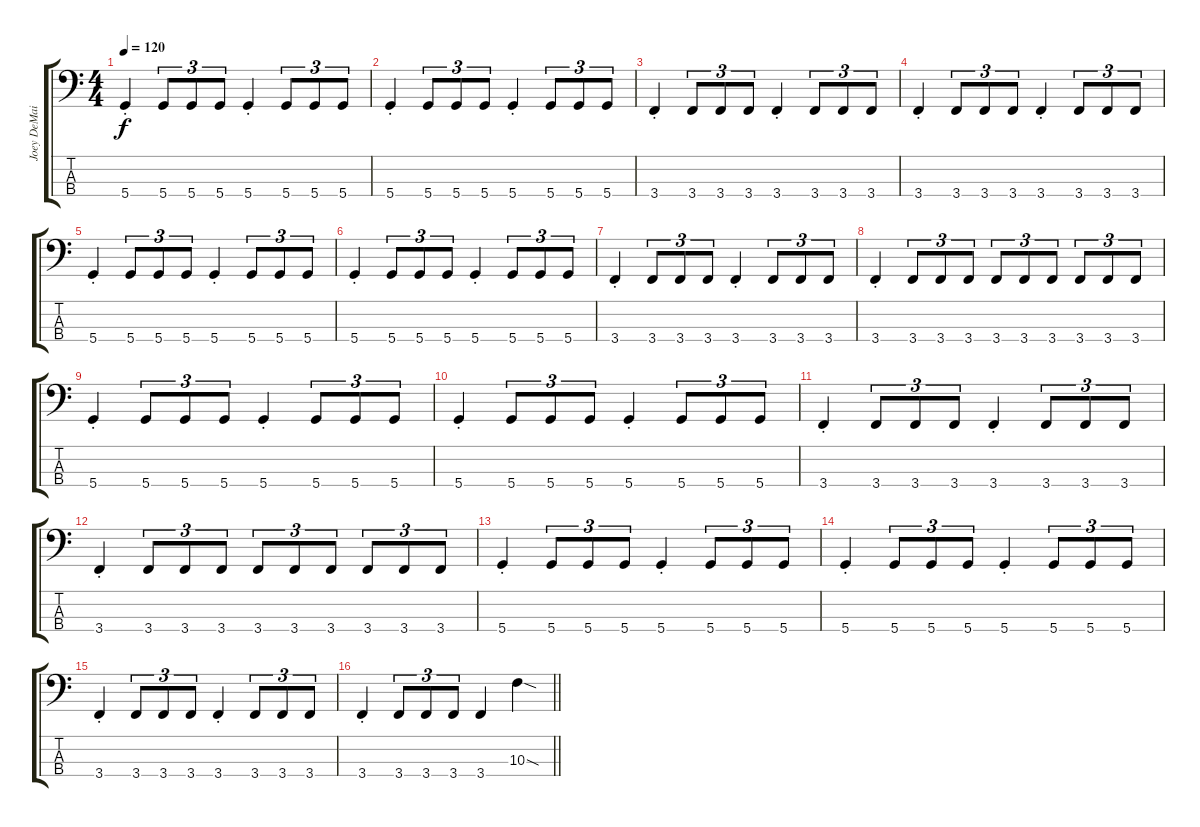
\track ("Joey DeMaio" "Joey DeMai") {instrument electricbasspick}
\staff {score tabs}
\tuning (F2 C2 G1 D1) {hide}
\ts (4 4)
\tempo 120
\clef f4
\ks c
5.4{st}.4{dy f} 5.4.8{tu (3 2)} 5.4.8{tu (3 2)} 5.4.8{tu (3 2)} 5.4{st}.4 5.4.8{tu (3 2)} 5.4.8{tu (3 2)} 5.4.8{tu (3 2)} |
5.4{st}.4 5.4.8{tu (3 2)} 5.4.8{tu (3 2)} 5.4.8{tu (3 2)} 5.4{st}.4 5.4.8{tu (3 2)} 5.4.8{tu (3 2)} 5.4.8{tu (3 2)} |
3.4{st}.4 3.4.8{tu (3 2)} 3.4.8{tu (3 2)} 3.4.8{tu (3 2)} 3.4{st}.4 3.4.8{tu (3 2)} 3.4.8{tu (3 2)} 3.4.8{tu (3 2)} |
3.4{st}.4 3.4.8{tu (3 2)} 3.4.8{tu (3 2)} 3.4.8{tu (3 2)} 3.4{st}.4 3.4.8{tu (3 2)} 3.4.8{tu (3 2)} 3.4.8{tu (3 2)} |
5.4{st}.4 5.4.8{tu (3 2)} 5.4.8{tu (3 2)} 5.4.8{tu (3 2)} 5.4{st}.4 5.4.8{tu (3 2)} 5.4.8{tu (3 2)} 5.4.8{tu (3 2)} |
5.4{st}.4 5.4.8{tu (3 2)} 5.4.8{tu (3 2)} 5.4.8{tu (3 2)} 5.4{st}.4 5.4.8{tu (3 2)} 5.4.8{tu (3 2)} 5.4.8{tu (3 2)} |
3.4{st}.4 3.4.8{tu (3 2)} 3.4.8{tu (3 2)} 3.4.8{tu (3 2)} 3.4{st}.4 3.4.8{tu (3 2)} 3.4.8{tu (3 2)} 3.4.8{tu (3 2)} |
3.4{st}.4 3.4.8{tu (3 2)} 3.4.8{tu (3 2)} 3.4.8{tu (3 2)} 3.4.8{tu (3 2)} 3.4.8{tu (3 2)} 3.4.8{tu (3 2)} 3.4.8{tu (3 2)} 3.4.8{tu (3 2)} 3.4.8{tu (3 2)} |
5.4{st}.4 5.4.8{tu (3 2)} 5.4.8{tu (3 2)} 5.4.8{tu (3 2)} 5.4{st}.4 5.4.8{tu (3 2)} 5.4.8{tu (3 2)} 5.4.8{tu (3 2)} |
5.4{st}.4 5.4.8{tu (3 2)} 5.4.8{tu (3 2)} 5.4.8{tu (3 2)} 5.4{st}.4 5.4.8{tu (3 2)} 5.4.8{tu (3 2)} 5.4.8{tu (3 2)} |
3.4{st}.4 3.4.8{tu (3 2)} 3.4.8{tu (3 2)} 3.4.8{tu (3 2)} 3.4{st}.4 3.4.8{tu (3 2)} 3.4.8{tu (3 2)} 3.4.8{tu (3 2)} |
3.4{st}.4 3.4.8{tu (3 2)} 3.4.8{tu (3 2)} 3.4.8{tu (3 2)} 3.4.8{tu (3 2)} 3.4.8{tu (3 2)} 3.4.8{tu (3 2)} 3.4.8{tu (3 2)} 3.4.8{tu (3 2)} 3.4.8{tu (3 2)} |
5.4{st}.4 5.4.8{tu (3 2)} 5.4.8{tu (3 2)} 5.4.8{tu (3 2)} 5.4{st}.4 5.4.8{tu (3 2)} 5.4.8{tu (3 2)} 5.4.8{tu (3 2)} |
5.4{st}.4 5.4.8{tu (3 2)} 5.4.8{tu (3 2)} 5.4.8{tu (3 2)} 5.4{st}.4 5.4.8{tu (3 2)} 5.4.8{tu (3 2)} 5.4.8{tu (3 2)} |
3.4{st}.4 3.4.8{tu (3 2)} 3.4.8{tu (3 2)} 3.4.8{tu (3 2)} 3.4{st}.4 3.4.8{tu (3 2)} 3.4.8{tu (3 2)} 3.4.8{tu (3 2)} |
\barLineRight lightlight
3.4{st}.4 3.4.8{tu (3 2)} 3.4.8{tu (3 2)} 3.4.8{tu (3 2)} 3.4.4 10.3{sod}.4
